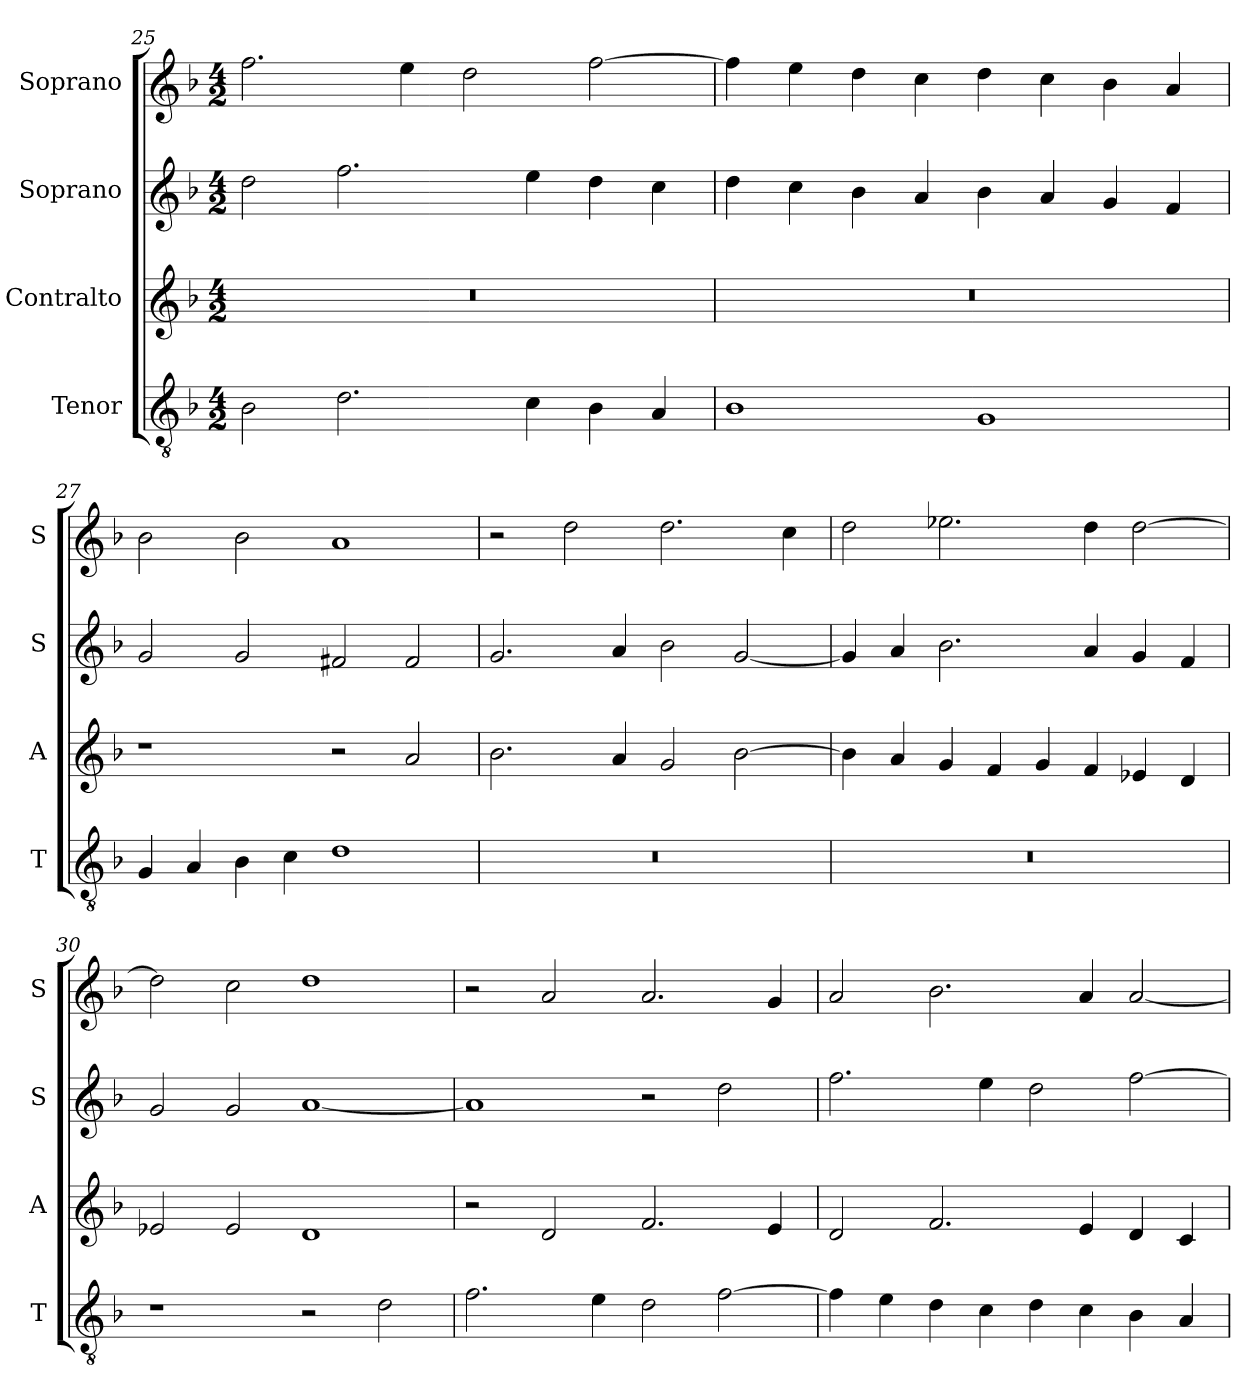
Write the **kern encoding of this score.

**kern	**kern	**kern	**kern
*part4	*part3	*part2	*part1
*staff4	*staff3	*staff2	*staff1
*I"Tenor	*I"Contralto	*I"Soprano	*I"Soprano
*I'T	*I'A	*I'S	*I'S
*clefGv2	*clefG2	*clefG2	*clefG2
*k[b-]	*k[b-]	*k[b-]	*k[b-]
*G:dor	*G:dor	*G:dor	*G:dor
*M4/2	*M4/2	*M4/2	*M4/2
=25	=25	=25	=25
2B-	0r	2dd	2.ff
2.d	.	2.ff	.
.	.	.	4ee
.	.	.	2dd
4c	.	4ee	.
4B-	.	4dd	[2ff
4A	.	4cc	.
=26	=26	=26	=26
1B-	0r	4dd	4ff]
.	.	4cc	4ee
.	.	4b-	4dd
.	.	4a	4cc
1G	.	4b-	4dd
.	.	4a	4cc
.	.	4g	4b-
.	.	4f	4a
=27	=27	=27	=27
4G	1r	2g	2b-
4A	.	.	.
4B-	.	2g	2b-
4c	.	.	.
1d	2r	2f#X	1a
.	2a	2f#	.
=28	=28	=28	=28
0r	2.b-	2.g	2r
.	.	.	2dd
.	4a	4a	.
.	2g	2b-	2.dd
.	[2b-	[2g	.
.	.	.	4cc
=29	=29	=29	=29
0r	4b-]	4g]	2dd
.	4a	4a	.
.	4g	2.b-	2.ee-X
.	4f	.	.
.	4g	.	.
.	4f	4a	4dd
.	4e-X	4g	[2dd
.	4d	4f	.
=30	=30	=30	=30
1r	2e-X	2g	2dd]
.	2e-	2g	2cc
2r	1d	[1a	1dd
2d	.	.	.
=31	=31	=31	=31
2.f	2r	1a]	2r
.	2d	.	2a
4e	.	.	.
2d	2.f	2r	2.a
[2f	.	2dd	.
.	4e	.	4g
=32	=32	=32	=32
4f]	2d	2.ff	2a
4e	.	.	.
4d	2.f	.	2.b-
4c	.	4ee	.
4d	.	2dd	.
4c	4e	.	4a
4B-	4d	[2ff	[2a
4A	4c	.	.
=	=	=	=
*-	*-	*-	*-
